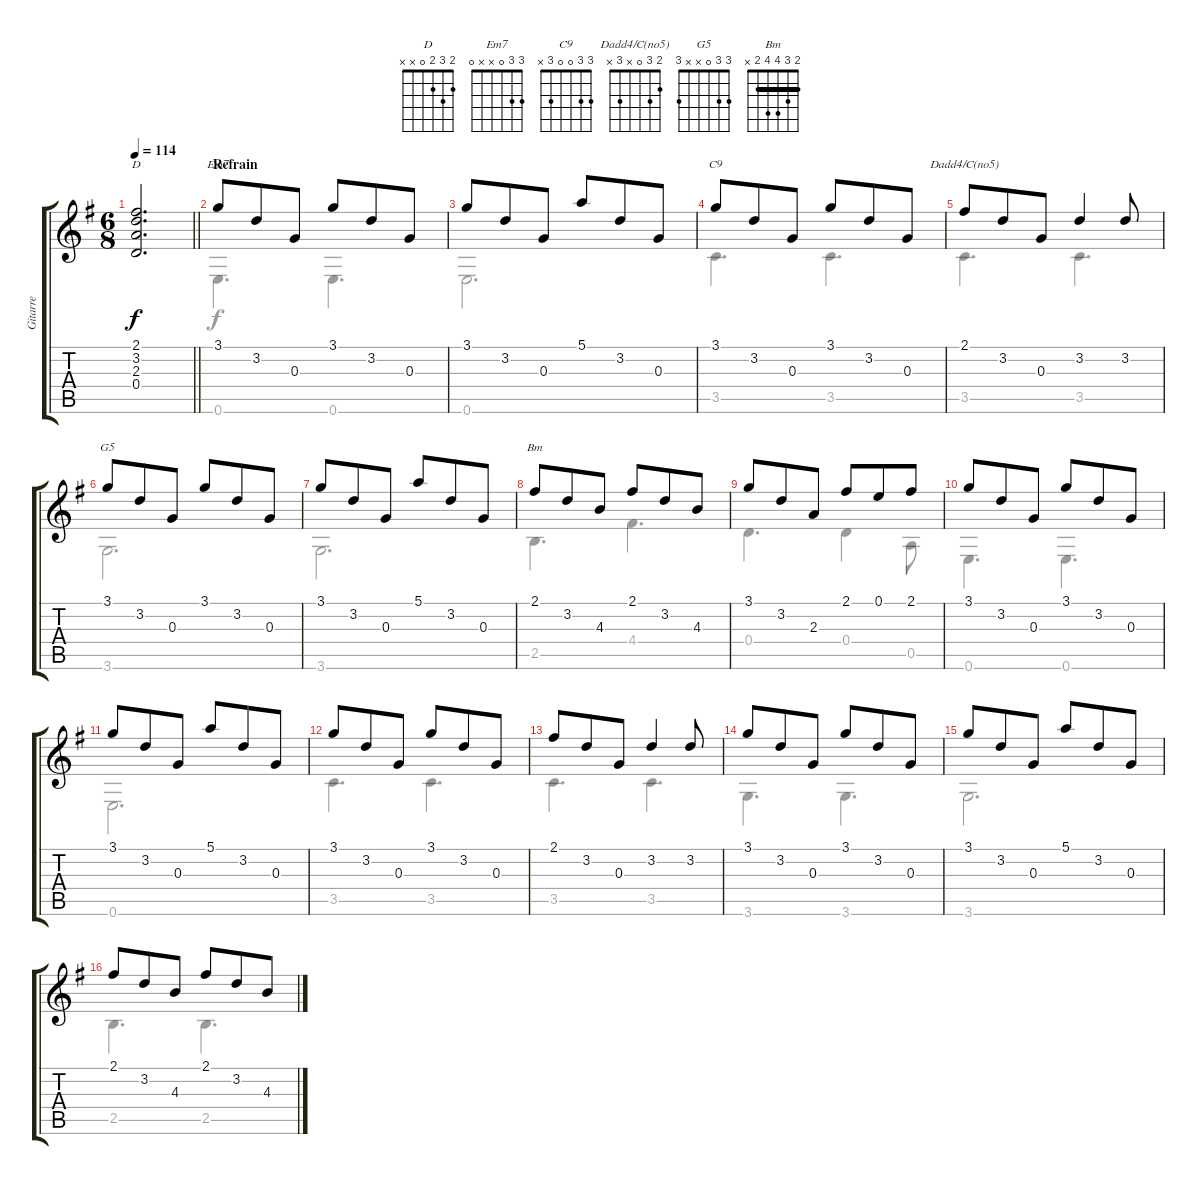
\track ("Gitarre" "Gitarre") {instrument acousticguitarsteel}
\staff {score tabs}
\tuning (E4 B3 G3 D3 A2 E2) {hide}
\chord ("D" 2 3 2 0 x x)
\chord ("Em7" 3 3 0 x x 0)
\chord ("C9" 3 3 0 0 3 x)
\chord ("Dadd4/C(no5)" 2 3 0 x 3 x)
\chord ("G5" 3 3 0 x x 3)
\chord ("Bm" 2 3 4 4 2 x) {barre 2}
\voice
\ts (6 8)
\tempo 114
\clef g2
\barLineRight lightlight
\ks g
(2.1 3.2 2.3 0.4).2{d ch "D" dy f} |
\section ("" "Refrain")
3.1.8{ch "Em7"} 3.2.8 0.3.8 3.1.8 3.2.8 0.3.8 |
3.1.8 3.2.8 0.3.8 5.1.8 3.2.8 0.3.8 |
3.1.8{ch "C9"} 3.2.8 0.3.8 3.1.8 3.2.8 0.3.8 |
2.1.8{ch "Dadd4/C(no5)"} 3.2.8 0.3.8 3.2.4 3.2.8 |
3.1.8{ch "G5"} 3.2.8 0.3.8 3.1.8 3.2.8 0.3.8 |
3.1.8 3.2.8 0.3.8 5.1.8 3.2.8 0.3.8 |
2.1.8{ch "Bm"} 3.2.8 4.3.8 2.1.8 3.2.8 4.3.8 |
3.1.8 3.2.8 2.3.8 2.1.8 0.1.8 2.1.8 |
3.1.8 3.2.8 0.3.8 3.1.8 3.2.8 0.3.8 |
3.1.8 3.2.8 0.3.8 5.1.8 3.2.8 0.3.8 |
3.1.8 3.2.8 0.3.8 3.1.8 3.2.8 0.3.8 |
2.1.8 3.2.8 0.3.8 3.2.4 3.2.8 |
3.1.8 3.2.8 0.3.8 3.1.8 3.2.8 0.3.8 |
3.1.8 3.2.8 0.3.8 5.1.8 3.2.8 0.3.8 |
2.1.8 3.2.8 4.3.8 2.1.8 3.2.8 4.3.8
\voice
\clef g2
\ottava regular
\simile none
\barLineRight lightlight
\ks g
|
0.6.4{d} 0.6.4{d} |
0.6.2{d} |
3.5.4{d} 3.5.4{d} |
3.5.4{d} 3.5.4{d} |
3.6.2{d} |
3.6.2{d} |
2.5.4{d} 4.4.4{d} |
0.4.4{d} 0.4.4 0.5.8 |
0.6.4{d} 0.6.4{d} |
0.6.2{d} |
3.5.4{d} 3.5.4{d} |
3.5.4{d} 3.5.4{d} |
3.6.4{d} 3.6.4{d} |
3.6.2{d} |
2.5.4{d} 2.5.4{d}
